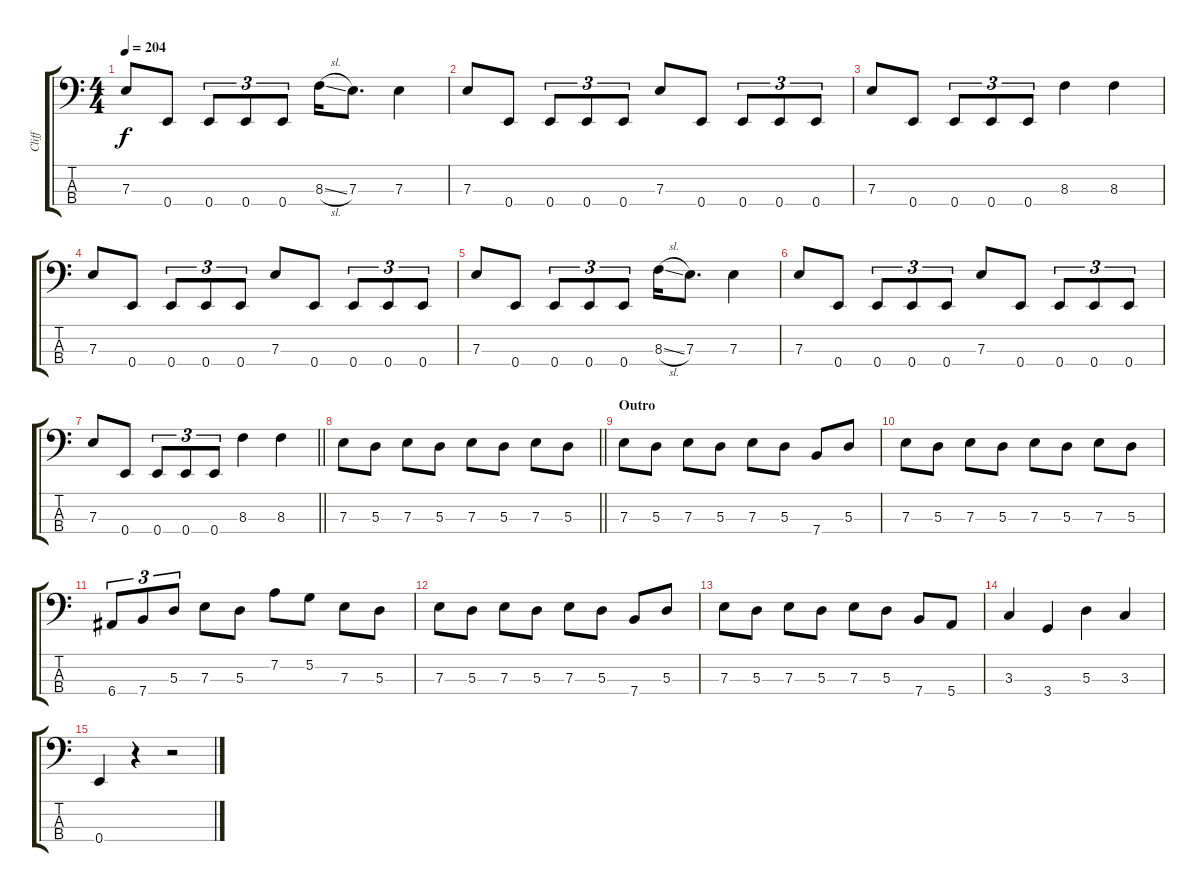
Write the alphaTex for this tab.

\track ("Cliff" "Cliff") {instrument electricbassfinger}
\staff {score tabs}
\tuning (G2 D2 A1 E1) {hide}
\ts (4 4)
\tempo 204
\clef f4
\ks c
7.3.8{dy f} 0.4.8 0.4.8{tu (3 2)} 0.4.8{tu (3 2)} 0.4.8{tu (3 2)} 8.3{sl}.16 7.3.8{d} 7.3.4 |
7.3.8 0.4.8 0.4.8{tu (3 2)} 0.4.8{tu (3 2)} 0.4.8{tu (3 2)} 7.3.8 0.4.8 0.4.8{tu (3 2)} 0.4.8{tu (3 2)} 0.4.8{tu (3 2)} |
7.3.8 0.4.8 0.4.8{tu (3 2)} 0.4.8{tu (3 2)} 0.4.8{tu (3 2)} 8.3.4 8.3.4 |
7.3.8 0.4.8 0.4.8{tu (3 2)} 0.4.8{tu (3 2)} 0.4.8{tu (3 2)} 7.3.8 0.4.8 0.4.8{tu (3 2)} 0.4.8{tu (3 2)} 0.4.8{tu (3 2)} |
7.3.8 0.4.8 0.4.8{tu (3 2)} 0.4.8{tu (3 2)} 0.4.8{tu (3 2)} 8.3{sl}.16 7.3.8{d} 7.3.4 |
7.3.8 0.4.8 0.4.8{tu (3 2)} 0.4.8{tu (3 2)} 0.4.8{tu (3 2)} 7.3.8 0.4.8 0.4.8{tu (3 2)} 0.4.8{tu (3 2)} 0.4.8{tu (3 2)} |
\barLineRight lightlight
7.3.8 0.4.8 0.4.8{tu (3 2)} 0.4.8{tu (3 2)} 0.4.8{tu (3 2)} 8.3.4 8.3.4 |
\barLineRight lightlight
7.3.8 5.3.8 7.3.8 5.3.8 7.3.8 5.3.8 7.3.8 5.3.8 |
\section ("" "Outro")
7.3.8 5.3.8 7.3.8 5.3.8 7.3.8 5.3.8 7.4.8 5.3.8 |
7.3.8 5.3.8 7.3.8 5.3.8 7.3.8 5.3.8 7.3.8 5.3.8 |
6.4.8{tu (3 2)} 7.4.8{tu (3 2)} 5.3.8{tu (3 2)} 7.3.8 5.3.8 7.2.8 5.2.8 7.3.8 5.3.8 |
7.3.8 5.3.8 7.3.8 5.3.8 7.3.8 5.3.8 7.4.8 5.3.8 |
7.3.8 5.3.8 7.3.8 5.3.8 7.3.8 5.3.8 7.4.8 5.4.8 |
3.3.4 3.4.4 5.3.4 3.3.4 |
0.4.4 r.4 r.2
